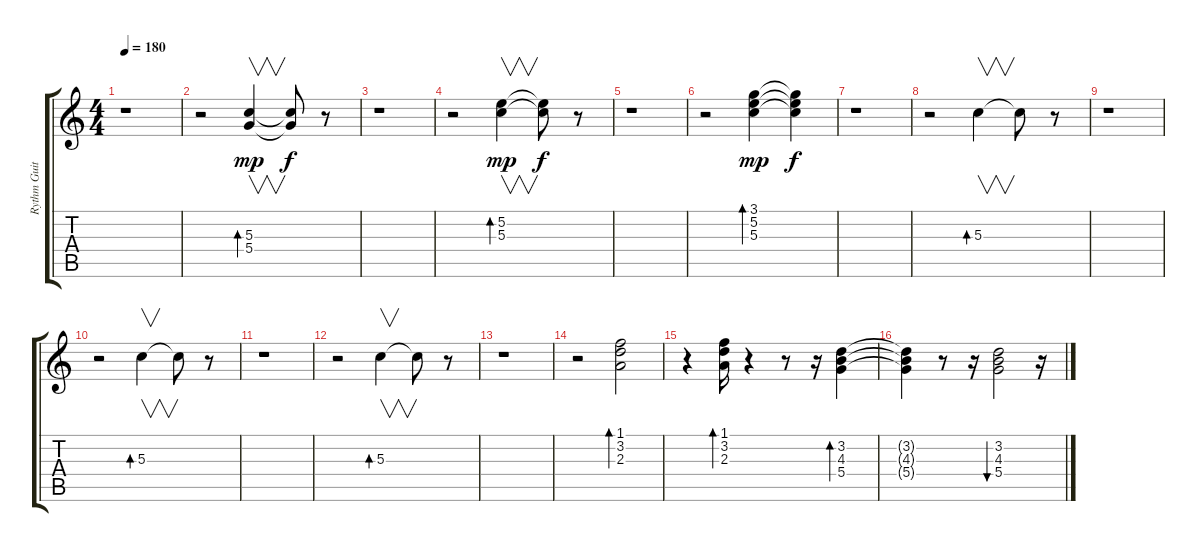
\track ("Rythm Guitar" "Rythm Guit") {instrument electricguitarclean}
\staff {score tabs}
\tuning (E4 B3 G3 D3 A2 E2) {hide}
\ts (4 4)
\tempo 180
\clef g2
\ks c
r.1{dy mp instrument electricguitarclean} |
r.2 (5.3 5.4).4{v bd 240} (5.3{t} 5.4{t}).8{dy f} r.8 |
r.1 |
r.2 (5.2 5.3).4{v bd 240 dy mp} (5.2{t} 5.3{t}).8{dy f} r.8 |
r.1 |
r.2 (3.1 5.2 5.3).4{bd 240 dy mp} (3.1{t} 5.2{t} 5.3{t}).4{dy f} |
r.1 |
r.2 5.3.4{v bd 240} 5.3{t}.8 r.8 |
r.1 |
r.2 5.3.4{v bd 240} 5.3{t}.8 r.8 |
r.1 |
r.2 5.3.4{v bd 240} 5.3{t}.8 r.8 |
r.1 |
r.2 (1.1 3.2 2.3).2{bd 480} |
r.4 (1.1 3.2 2.3).16{bd 120} r.4 r.8 r.16 (3.2 4.3 5.4).4{bd 480} |
(3.2{t} 4.3{t} 5.4{t}).4 r.8 r.16 (3.2 4.3 5.4).2{bu 480} r.16
